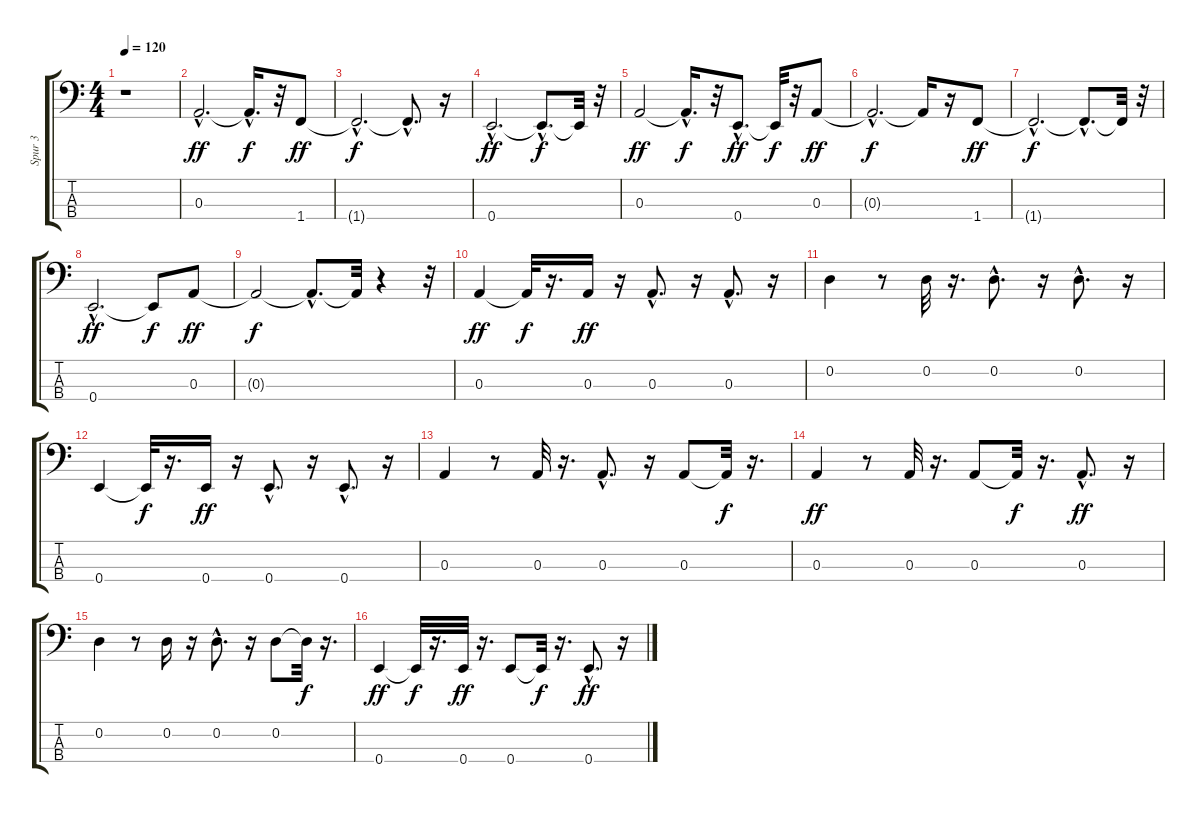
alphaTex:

\track ("Spur 3" "Spur 3") {instrument electricbassfinger}
\staff {score tabs}
\tuning (G2 D2 A1 E1) {hide}
\ts (4 4)
\tempo 120
\clef f4
\ks c
r.1{dy ff instrument electricbassfinger} |
0.3{hac}.2{d} 0.3{hac t}.16{d dy f} r.32 1.4.8{dy ff} |
1.4{hac t}.2{d dy f} 1.4{hac t}.8{d} r.16 |
0.4{hac}.2{d dy ff} 0.4{hac t}.8{d dy f} 0.4{t}.32 r.32 |
0.3.2{dy ff} 0.3{hac t}.16{d dy f} r.32 0.4{hac}.8{d dy ff} 0.4{t}.32{dy f} r.32 0.3.8{dy ff} |
0.3{hac t}.2{d dy f} 0.3{t}.16 r.16 1.4.8{dy ff} |
1.4{hac t}.2{d dy f} 1.4{hac t}.8{d} 1.4{t}.32 r.32 |
0.4{hac}.2{d dy ff} 0.4{t}.8{dy f} 0.3.8{dy ff} |
0.3{t}.2{dy f} 0.3{hac t}.8{d} 0.3{t}.32 r.4 r.32 |
0.3.4{dy ff} 0.3{t}.32{dy f} r.16{d} 0.3.16{dy ff} r.16 0.3{hac}.8{d} r.16 0.3{hac}.8{d} r.16 |
0.2.4 r.8 0.2.32 r.16{d} 0.2{hac}.8{d} r.16 0.2{hac}.8{d} r.16 |
0.4.4 0.4{t}.32{dy f} r.16{d} 0.4.16{dy ff} r.16 0.4{hac}.8{d} r.16 0.4{hac}.8{d} r.16 |
0.3.4 r.8 0.3.32 r.16{d} 0.3{hac}.8{d} r.16 0.3.8 0.3{t}.32{dy f} r.16{d} |
0.3.4{dy ff} r.8 0.3.32 r.16{d} 0.3.8 0.3{t}.32{dy f} r.16{d} 0.3{hac}.8{d dy ff} r.16 |
0.2.4 r.8 0.2.16 r.16 0.2{hac}.8{d} r.16 0.2.8 0.2{t}.32{dy f} r.16{d} |
0.4.4{dy ff} 0.4{t}.32{dy f} r.16{d} 0.4.32{dy ff} r.16{d} 0.4.8 0.4{t}.32{dy f} r.16{d} 0.4{hac}.8{d dy ff} r.16
